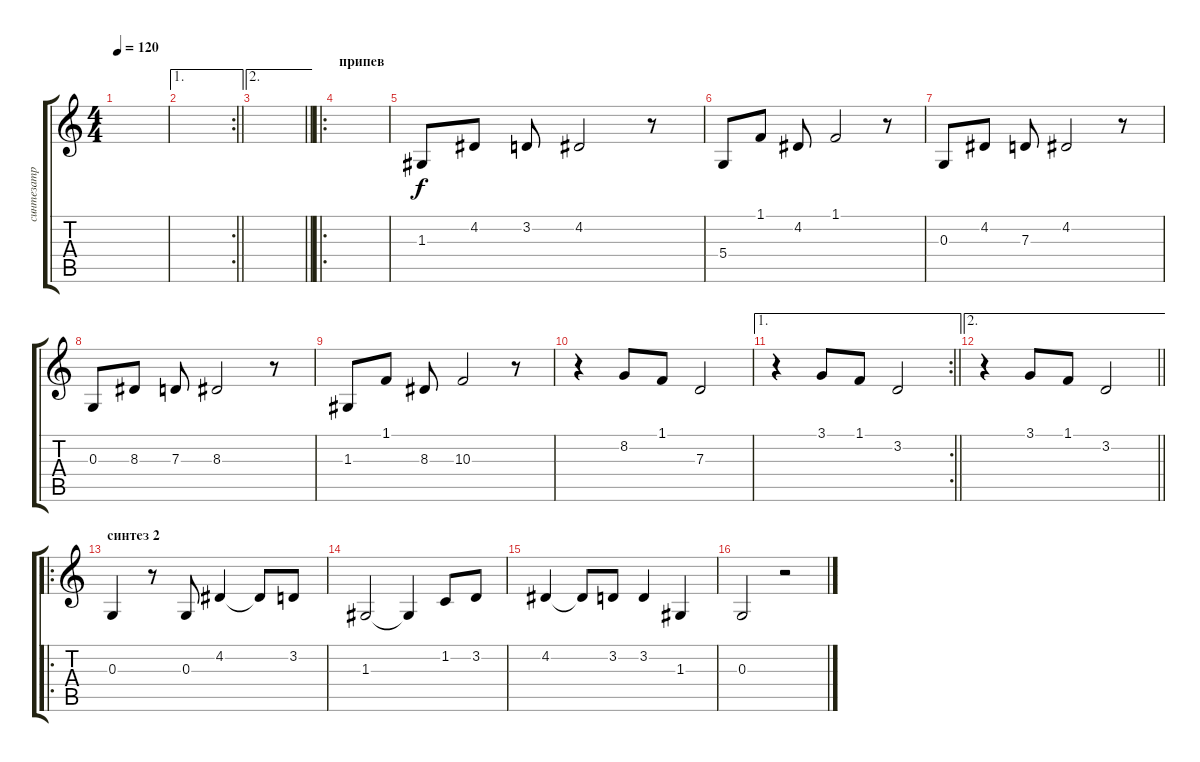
\track ("синтезатр" "синтезатр") {instrument drawbarorgan}
\staff {score tabs}
\tuning (E4 B3 G3 D3 A2 E2) {hide}
\ts (4 4)
\tempo 120
\clef g2
\ks c
|
\ae 1
\rc 2
\barLineRight lightlight
|
\ae 2
\barLineRight lightlight
|
\ro
\section ("" "припев ")
|
1.3.8 4.2.8 3.2.8 4.2.2 r.8 |
5.4.8 1.1.8 4.2.8 1.1.2 r.8 |
0.3.8 4.2.8 7.3.8 4.2.2 r.8 |
0.3.8 8.3.8 7.3.8 8.3.2 r.8 |
1.3.8 1.1.8 8.3.8 10.3.2 r.8 |
r.4 8.2.8 1.1.8 7.3.2 |
\ae 1
\rc 2
\barLineRight lightlight
r.4 3.1.8 1.1.8 3.2.2 |
\ae 2
\barLineRight lightlight
r.4 3.1.8 1.1.8 3.2.2 |
\ro
\section ("" "синтез 2")
0.3.4 r.8 0.3.8 4.2.4 4.2{t}.8 3.2.8 |
1.3.2 1.3{t}.4 1.2.8 3.2.8 |
4.2.4 4.2{t}.8 3.2.8 3.2.4 1.3.4 |
0.3.2 r.2
